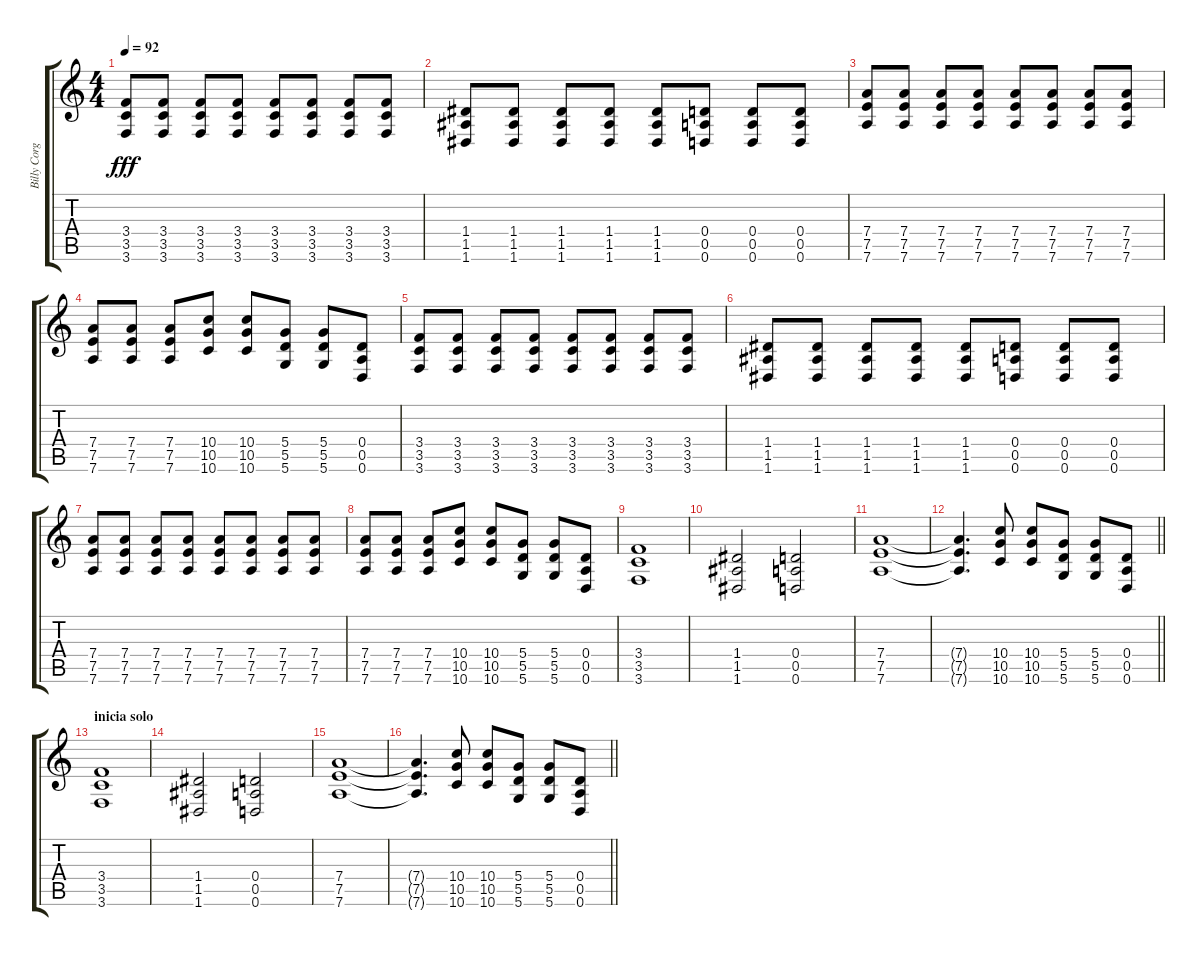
\track ("Billy Corgan" "Billy Corg") {instrument distortionguitar}
\staff {score tabs}
\tuning (E4 B3 G3 D3 A2 D2) {hide}
\ts (4 4)
\tempo 92
\clef g2
\ks c
(3.4 3.5 3.6).8{dy fff} (3.4 3.5 3.6).8 (3.4 3.5 3.6).8 (3.4 3.5 3.6).8 (3.4 3.5 3.6).8 (3.4 3.5 3.6).8 (3.4 3.5 3.6).8 (3.4 3.5 3.6).8 |
(1.4 1.5 1.6).8 (1.4 1.5 1.6).8 (1.4 1.5 1.6).8 (1.4 1.5 1.6).8 (1.4 1.5 1.6).8 (0.4 0.5 0.6).8 (0.4 0.5 0.6).8 (0.4 0.5 0.6).8 |
(7.4 7.5 7.6).8 (7.4 7.5 7.6).8 (7.4 7.5 7.6).8 (7.4 7.5 7.6).8 (7.4 7.5 7.6).8 (7.4 7.5 7.6).8 (7.4 7.5 7.6).8 (7.4 7.5 7.6).8 |
(7.4 7.5 7.6).8 (7.4 7.5 7.6).8 (7.4 7.5 7.6).8 (10.4 10.5 10.6).8 (10.4 10.5 10.6).8 (5.4 5.5 5.6).8 (5.4 5.5 5.6).8 (0.4 0.5 0.6).8 |
(3.4 3.5 3.6).8 (3.4 3.5 3.6).8 (3.4 3.5 3.6).8 (3.4 3.5 3.6).8 (3.4 3.5 3.6).8 (3.4 3.5 3.6).8 (3.4 3.5 3.6).8 (3.4 3.5 3.6).8 |
(1.4 1.5 1.6).8 (1.4 1.5 1.6).8 (1.4 1.5 1.6).8 (1.4 1.5 1.6).8 (1.4 1.5 1.6).8 (0.4 0.5 0.6).8 (0.4 0.5 0.6).8 (0.4 0.5 0.6).8 |
(7.4 7.5 7.6).8 (7.4 7.5 7.6).8 (7.4 7.5 7.6).8 (7.4 7.5 7.6).8 (7.4 7.5 7.6).8 (7.4 7.5 7.6).8 (7.4 7.5 7.6).8 (7.4 7.5 7.6).8 |
(7.4 7.5 7.6).8 (7.4 7.5 7.6).8 (7.4 7.5 7.6).8 (10.4 10.5 10.6).8 (10.4 10.5 10.6).8 (5.4 5.5 5.6).8 (5.4 5.5 5.6).8 (0.4 0.5 0.6).8 |
(3.4 3.5 3.6).1 |
(1.4 1.5 1.6).2 (0.4 0.5 0.6).2 |
(7.4 7.5 7.6).1 |
\barLineRight lightlight
(7.4{t} 7.5{t} 7.6{t}).4{d} (10.4 10.5 10.6).8 (10.4 10.5 10.6).8 (5.4 5.5 5.6).8 (5.4 5.5 5.6).8 (0.4 0.5 0.6).8 |
\section ("" "inicia solo")
(3.4 3.5 3.6).1 |
(1.4 1.5 1.6).2 (0.4 0.5 0.6).2 |
(7.4 7.5 7.6).1 |
\barLineRight lightlight
(7.4{t} 7.5{t} 7.6{t}).4{d} (10.4 10.5 10.6).8 (10.4 10.5 10.6).8 (5.4 5.5 5.6).8 (5.4 5.5 5.6).8 (0.4 0.5 0.6).8
